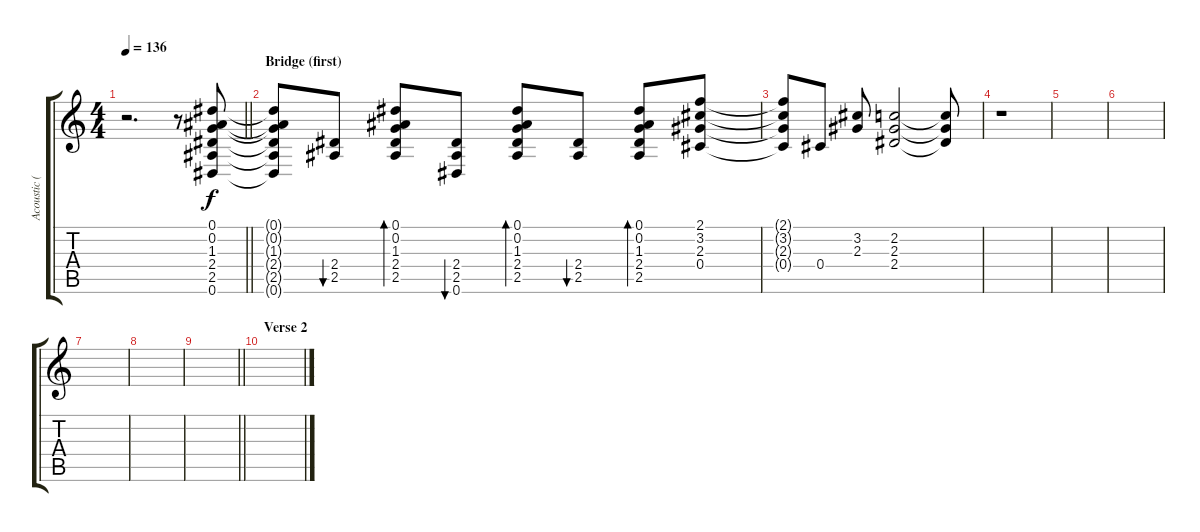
\track ("Acoustic (some parts + at solo)" "Acoustic (") {instrument acousticguitarsteel}
\staff {score tabs}
\tuning (Eb4 Bb3 Gb3 Db3 Ab2 Eb2) {hide}
\ts (4 4)
\tempo 136
\clef g2
\barLineRight lightlight
\ks c
r.2{d dy f} r.8 (0.1 0.2 1.3 2.4 2.5 0.6).8{volume 8} |
\section ("" "Bridge (first)")
(0.1{t} 0.2{t} 1.3{t} 2.4{t} 2.5{t} 0.6{t}).8 (2.4 2.5).8{bu 120} (0.1 0.2 1.3 2.4 2.5).8{bd 60} (2.4 2.5 0.6).8{bu 120} (0.1 0.2 1.3 2.4 2.5).8{bd 60} (2.4 2.5).8{bu 120} (0.1 0.2 1.3 2.4 2.5).8{bd 60} (2.1 3.2 2.3 0.4).8 |
(2.1{t} 3.2{t} 2.3{t} 0.4{t}).8 0.4.8 (3.2 2.3).8 (2.2 2.3 2.4).2 (2.2{t} 2.3{t} 2.4{t}).8 |
r.1 |
|
|
|
|
\barLineRight lightlight
|
\section ("" "Verse 2")
